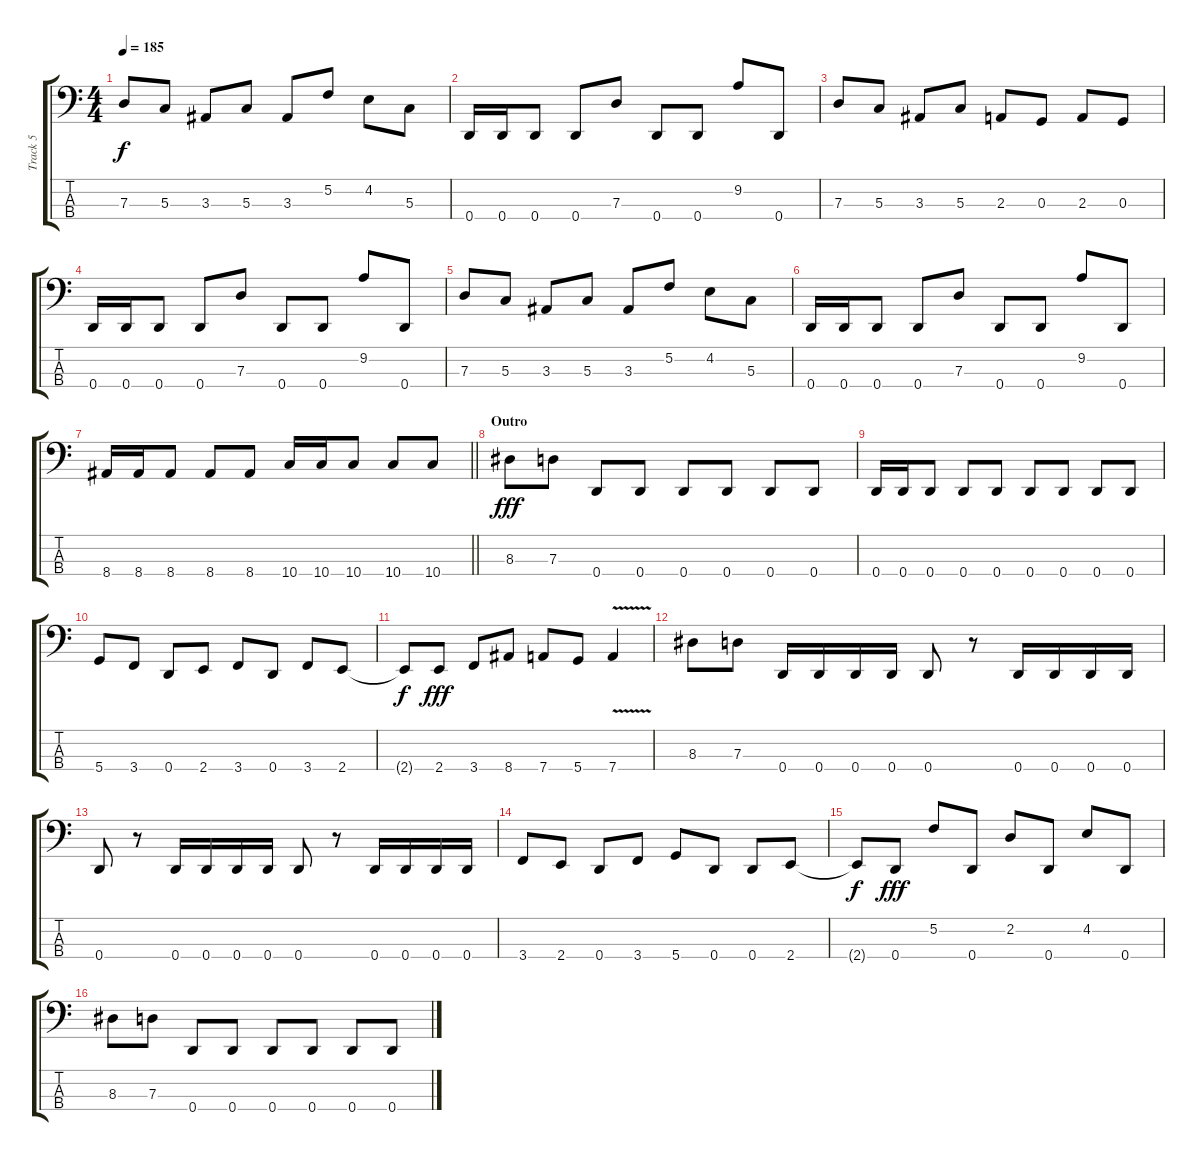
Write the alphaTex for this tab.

\track ("Track 5" "Track 5") {instrument electricbasspick}
\staff {score tabs}
\tuning (F2 C2 G1 D1) {hide}
\ts (4 4)
\tempo 185
\clef f4
\ks c
7.3.8{dy f} 5.3.8 3.3.8 5.3.8 3.3.8 5.2.8 4.2.8 5.3.8 |
0.4.16 0.4.16 0.4.8 0.4.8 7.3.8 0.4.8 0.4.8 9.2.8 0.4.8 |
7.3.8 5.3.8 3.3.8 5.3.8 2.3.8 0.3.8 2.3.8 0.3.8 |
0.4.16 0.4.16 0.4.8 0.4.8 7.3.8 0.4.8 0.4.8 9.2.8 0.4.8 |
7.3.8 5.3.8 3.3.8 5.3.8 3.3.8 5.2.8 4.2.8 5.3.8 |
0.4.16 0.4.16 0.4.8 0.4.8 7.3.8 0.4.8 0.4.8 9.2.8 0.4.8 |
\barLineRight lightlight
8.4.16 8.4.16 8.4.8 8.4.8 8.4.8 10.4.16 10.4.16 10.4.8 10.4.8 10.4.8 |
\section ("" "Outro")
8.3.8{dy fff} 7.3.8 0.4.8 0.4.8 0.4.8 0.4.8 0.4.8 0.4.8 |
0.4.16 0.4.16 0.4.8 0.4.8 0.4.8 0.4.8 0.4.8 0.4.8 0.4.8 |
5.4.8 3.4.8 0.4.8 2.4.8 3.4.8 0.4.8 3.4.8 2.4.8 |
2.4{t}.8{dy f} 2.4.8{dy fff} 3.4.8 8.4.8 7.4.8 5.4.8 7.4{v}.4 |
8.3.8 7.3.8 0.4.16 0.4.16 0.4.16 0.4.16 0.4.8 r.8 0.4.16 0.4.16 0.4.16 0.4.16 |
0.4.8 r.8 0.4.16 0.4.16 0.4.16 0.4.16 0.4.8 r.8 0.4.16 0.4.16 0.4.16 0.4.16 |
3.4.8 2.4.8 0.4.8 3.4.8 5.4.8 0.4.8 0.4.8 2.4.8 |
2.4{t}.8{dy f} 0.4.8{dy fff} 5.2.8 0.4.8 2.2.8 0.4.8 4.2.8 0.4.8 |
8.3.8 7.3.8 0.4.8 0.4.8 0.4.8 0.4.8 0.4.8 0.4.8
